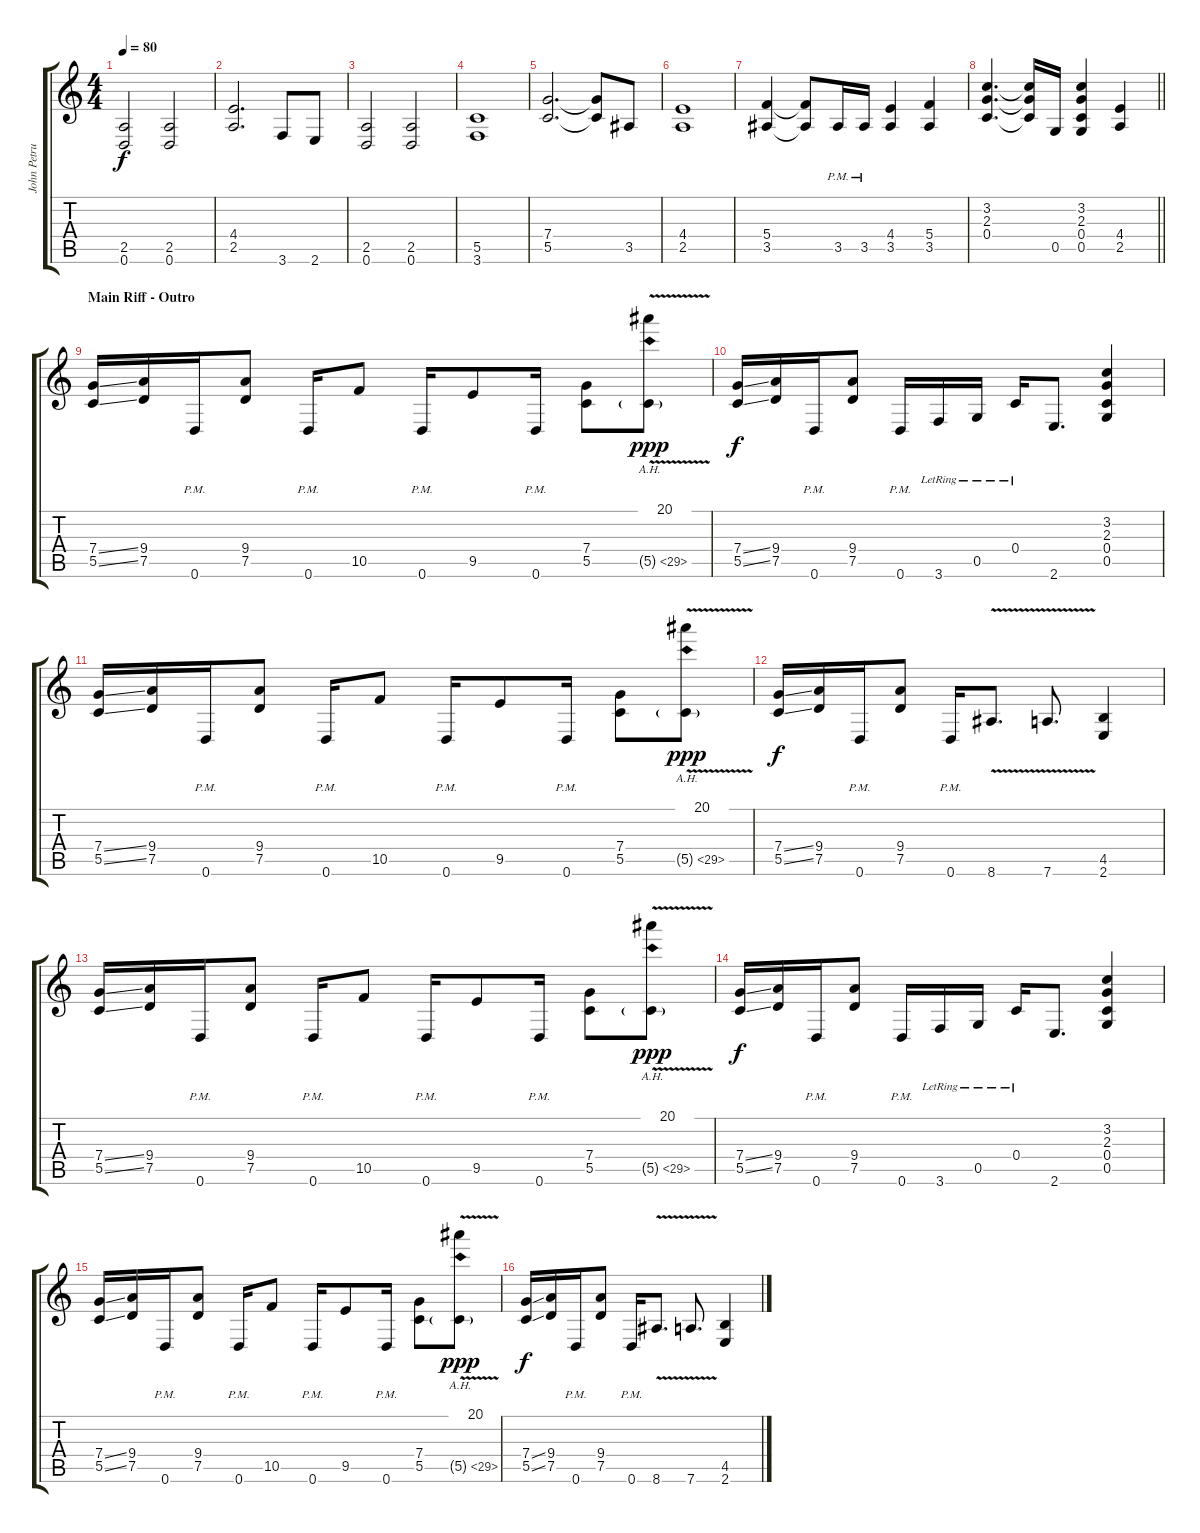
\track ("John Petrucci 1" "John Petru") {instrument distortionguitar}
\staff {score tabs}
\tuning (D4 A3 F3 C3 G2 D2) {hide}
\ts (4 4)
\tempo 80
\clef g2
\ks c
(2.5 0.6).2{dy f} (2.5 0.6).2 |
(4.4 2.5).2{d} 3.6.8 2.6.8 |
(2.5 0.6).2 (2.5 0.6).2 |
(5.5 3.6).1 |
(7.4 5.5).2{d} (7.4{t} 5.5{t}).8 3.5.8 |
(4.4 2.5).1 |
(5.4 3.5).4 (5.4{t} 3.5{t}).8 3.5{pm}.16 3.5{pm}.16 (4.4 3.5).4 (5.4 3.5).4 |
\barLineRight lightlight
(3.2 2.3 0.4).4{d} (3.2{t} 2.3{t} 0.4{t}).16 0.5.16 (3.2 2.3 0.4 0.5).4 (4.4 2.5).4 |
\section ("" "Main Riff - Outro")
(7.4{ss} 5.5{ss}).16 (9.4 7.5).16 0.6{pm}.16 (9.4 7.5).8 0.6{pm}.16 10.5.8 0.6{pm}.16 9.5.8 0.6{pm}.16 (7.4 5.5).8 (20.1{v} 5.5{ah 24 v g}).8{dy ppp} |
(7.4{ss} 5.5{ss}).16{dy f} (9.4 7.5).16 0.6{pm}.16 (9.4 7.5).8 0.6{pm}.16 3.6{lr}.16 0.5{lr}.16 0.4{lr}.16 2.6.8{d} (3.2 2.3 0.4 0.5).4 |
(7.4{ss} 5.5{ss}).16 (9.4 7.5).16 0.6{pm}.16 (9.4 7.5).8 0.6{pm}.16 10.5.8 0.6{pm}.16 9.5.8 0.6{pm}.16 (7.4 5.5).8 (20.1{v} 5.5{ah 24 v g}).8{dy ppp} |
(7.4{ss} 5.5{ss}).16{dy f} (9.4 7.5).16 0.6{pm}.16 (9.4 7.5).8 0.6{pm}.16 8.6{v}.8{d} 7.6{v}.8{d} (4.5 2.6).4 |
(7.4{ss} 5.5{ss}).16 (9.4 7.5).16 0.6{pm}.16 (9.4 7.5).8 0.6{pm}.16 10.5.8 0.6{pm}.16 9.5.8 0.6{pm}.16 (7.4 5.5).8 (20.1{v} 5.5{ah 24 v g}).8{dy ppp} |
(7.4{ss} 5.5{ss}).16{dy f} (9.4 7.5).16 0.6{pm}.16 (9.4 7.5).8 0.6{pm}.16 3.6{lr}.16 0.5{lr}.16 0.4{lr}.16 2.6.8{d} (3.2 2.3 0.4 0.5).4 |
(7.4{ss} 5.5{ss}).16 (9.4 7.5).16 0.6{pm}.16 (9.4 7.5).8 0.6{pm}.16 10.5.8 0.6{pm}.16 9.5.8 0.6{pm}.16 (7.4 5.5).8 (20.1{v} 5.5{ah 24 v g}).8{dy ppp} |
(7.4{ss} 5.5{ss}).16{dy f} (9.4 7.5).16 0.6{pm}.16 (9.4 7.5).8 0.6{pm}.16 8.6{v}.8{d} 7.6{v}.8{d} (4.5 2.6).4
